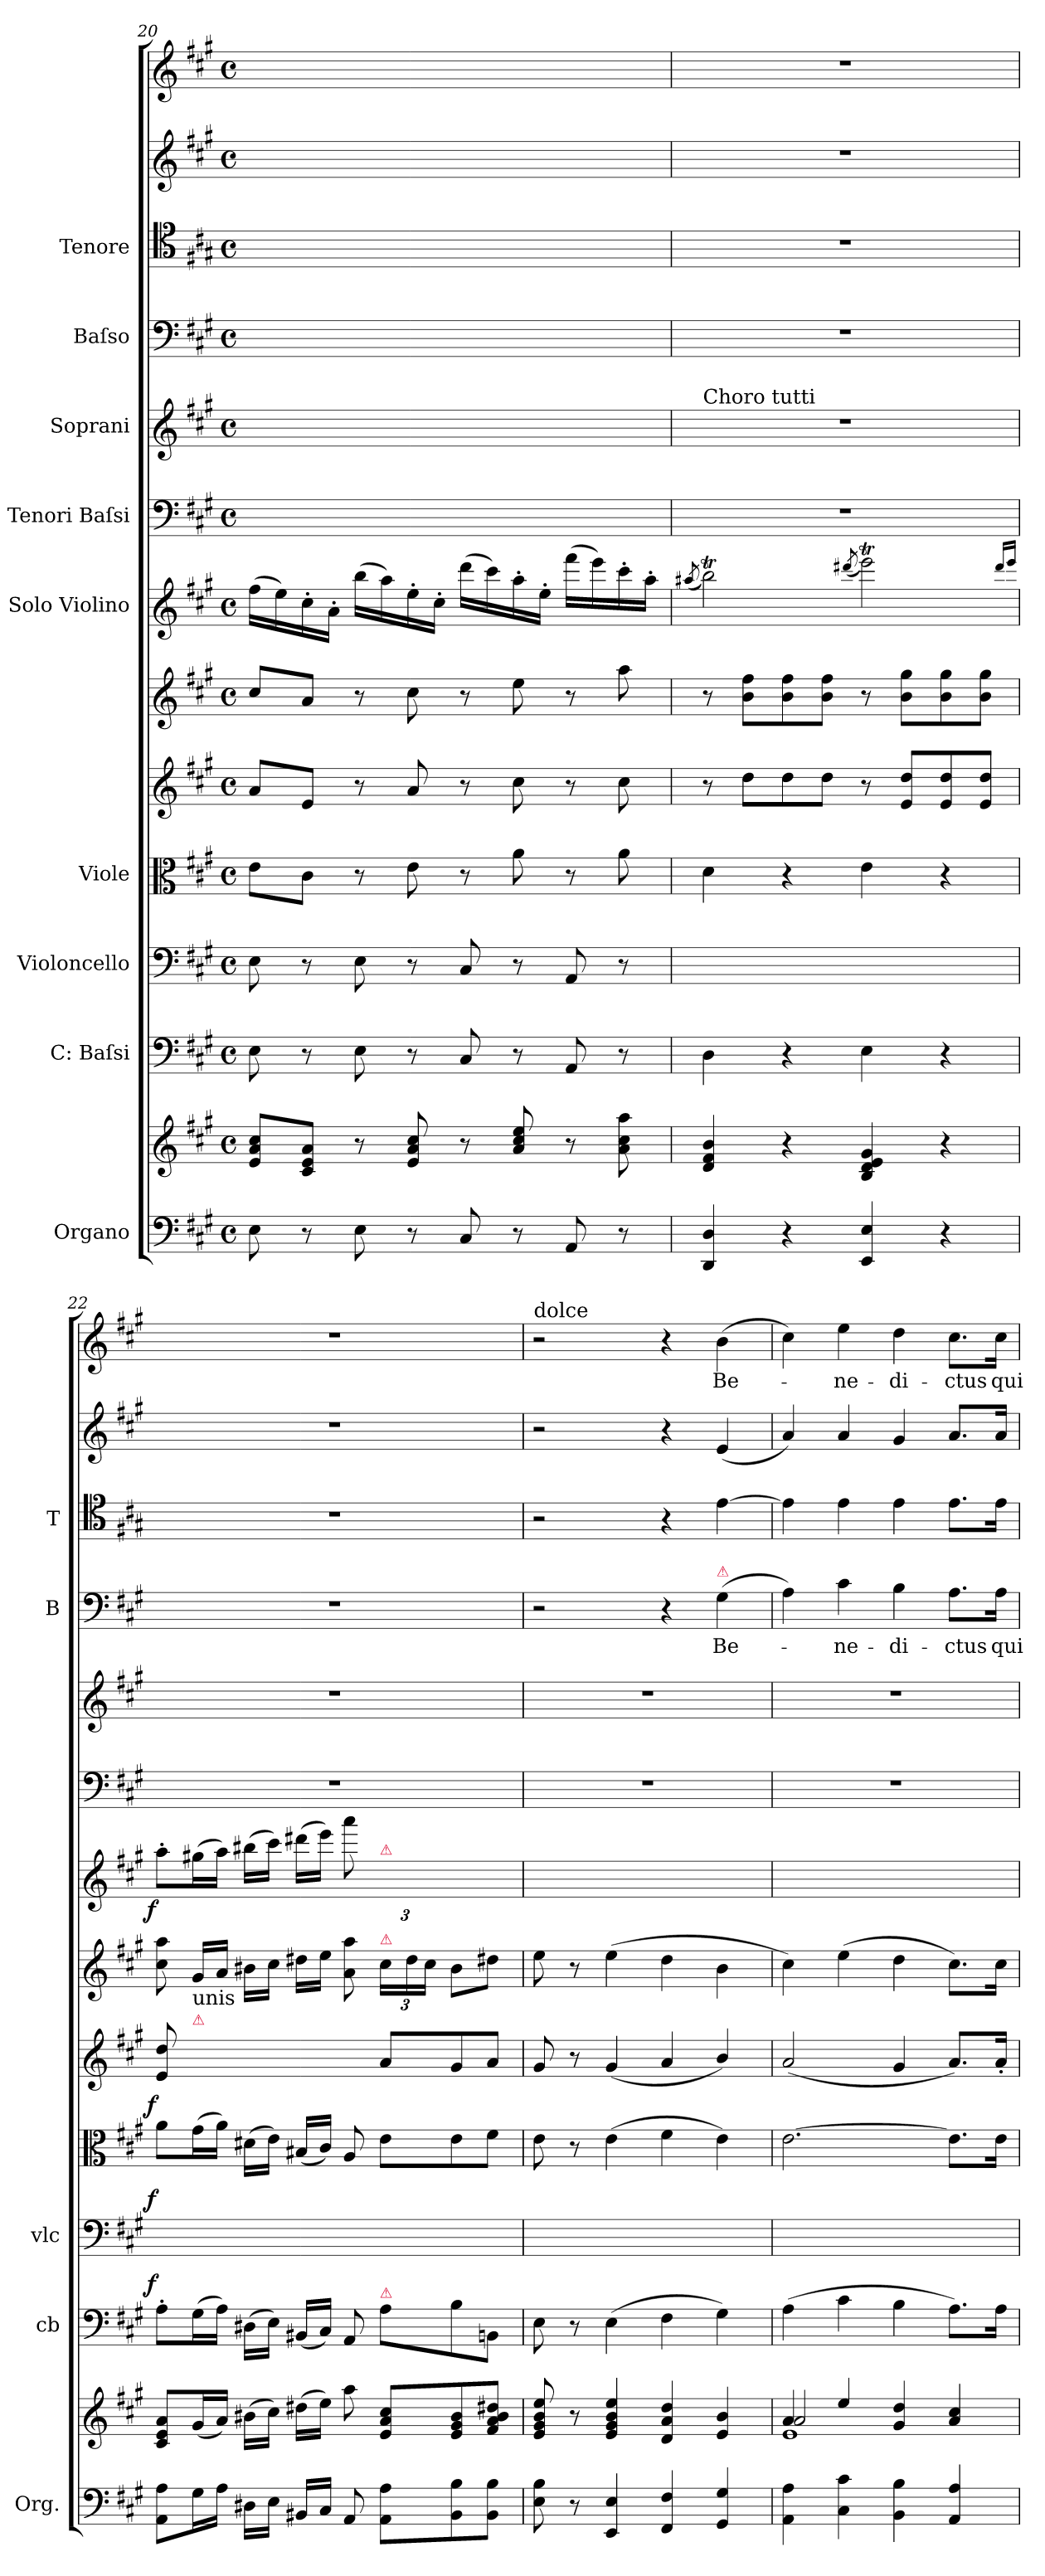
**kern	**kern	**kern	**dynam	**kern	**dynam	**kern	**dynam	**kern	**kern	**kern	**dynam	**kern	**kern	**kern	**text	**kern	**kern	**kern	**text
*part13	*part13	*part12	*part12	*part11	*part11	*part10	*part10	*part9	*part8	*part7	*part7	*part6	*part5	*part4	*part4	*part3	*part2	*part1	*part1
*staff14	*staff13	*staff12	*staff12	*staff11	*staff11	*staff10	*staff10	*staff9	*staff8	*staff7	*staff7	*staff6	*staff5	*staff4	*staff4	*staff3	*staff2	*staff1	*staff1
*I"Organo	*	*I"C: Baſsi	*	*I"Violoncello	*	*I"Viole	*	*	*	*I"Solo Violino	*	*I"Tenori Baſsi	*I"Soprani	*I"Baſso	*	*I"Tenore	*	*	*
*I'Org.	*	*I'cb	*	*I'vlc	*	*	*	*	*	*	*	*	*	*I'B	*	*I'T	*	*	*
*clefF4	*clefG2	*clefF4	*	*clefF4	*	*clefC3	*	*clefG2	*clefG2	*clefG2	*	*clefF4	*clefG2	*clefF4	*	*clefC4	*clefG2	*clefG2	*
*k[f#c#g#]	*k[f#c#g#]	*k[f#c#g#]	*	*k[f#c#g#]	*	*k[f#c#g#]	*	*k[f#c#g#]	*k[f#c#g#]	*k[f#c#g#]	*	*k[f#c#g#]	*k[f#c#g#]	*k[f#c#g#]	*	*k[f#c#g#]	*k[f#c#g#]	*k[f#c#g#]	*
*M4/4	*M4/4	*M4/4	*	*M4/4	*	*M4/4	*	*M4/4	*M4/4	*M4/4	*	*M4/4	*M4/4	*M4/4	*	*M4/4	*M4/4	*M4/4	*
*met(c)	*met(c)	*met(c)	*	*met(c)	*	*met(c)	*	*met(c)	*met(c)	*met(c)	*	*met(c)	*met(c)	*met(c)	*	*met(c)	*met(c)	*met(c)	*
=20	=20	=20	=20	=20	=20	=20	=20	=20	=20	=20	=20	=20	=20	=20	=20	=20	=20	=20	=20
8E\	8e/ 8a/ 8cc#/L	8E\	.	8E\	.	8e\L	.	8a/L	8cc#/L	(16ff#\LL	.	1ryy	1ryy	1ryy	.	1ryy	1ryy	1ryy	.
.	.	.	.	.	.	.	.	.	.	16ee\)	.	.	.	.	.	.	.	.	.
8r	8c#/ 8e/ 8a/J	8r	.	8r	.	8c#\J	.	8e/J	8a/J	16cc#'\	.	.	.	.	.	.	.	.	.
.	.	.	.	.	.	.	.	.	.	16a'\JJ	.	.	.	.	.	.	.	.	.
8E\	8r	8E\	.	8E\	.	8r	.	8r	8r	(16bb\LL	.	.	.	.	.	.	.	.	.
.	.	.	.	.	.	.	.	.	.	16aa\)	.	.	.	.	.	.	.	.	.
8r	8e/ 8a/ 8cc#/	8r	.	8r	.	8e\	.	8a/	8cc#\	16ee'\	.	.	.	.	.	.	.	.	.
.	.	.	.	.	.	.	.	.	.	16cc#'\JJ	.	.	.	.	.	.	.	.	.
8C#/	8r	8C#/	.	8C#/	.	8r	.	8r	8r	(16ddd\LL	.	.	.	.	.	.	.	.	.
.	.	.	.	.	.	.	.	.	.	16ccc#\)	.	.	.	.	.	.	.	.	.
8r	8a/ 8cc#/ 8ee/	8r	.	8r	.	8a\	.	8cc#\	8ee\	16aa'\	.	.	.	.	.	.	.	.	.
.	.	.	.	.	.	.	.	.	.	16ee'\JJ	.	.	.	.	.	.	.	.	.
8AA/	8r	8AA/	.	8AA/	.	8r	.	8r	8r	(16fff#\LL	.	.	.	.	.	.	.	.	.
.	.	.	.	.	.	.	.	.	.	16eee\)	.	.	.	.	.	.	.	.	.
8r	8a\ 8cc#\ 8aa\	8r	.	8r	.	8a\	.	8cc#\	8aa\	16ccc#'\	.	.	.	.	.	.	.	.	.
.	.	.	.	.	.	.	.	.	.	16aa'\JJ	.	.	.	.	.	.	.	.	.
=21	=21	=21	=21	=21	=21	=21	=21	=21	=21	=21	=21	=21	=21	=21	=21	=21	=21	=21	=21
.	.	.	.	.	.	.	.	.	.	(8qaa#X/	.	.	.	.	.	.	.	.	.
!	!	!	!	!	!	!	!	!	!	!	!	!	!LO:TX:a:t=Choro tutti	!	!	!	!	!	!
4DD/ 4D/	4d/ 4f#/ 4b/	4D\	.	4D\yy	.	4d\	.	8r	8r	2bbT\)	.	1r	1r	1r	.	1r	1r	1r	.
.	.	.	.	.	.	.	.	8dd\L	8b\ 8ff#\L	.	.	.	.	.	.	.	.	.	.
4r	4r	4r	.	4ryy	.	4r	.	8dd\	8b\ 8ff#\	.	.	.	.	.	.	.	.	.	.
.	.	.	.	.	.	.	.	8dd\J	8b\ 8ff#\J	.	.	.	.	.	.	.	.	.	.
.	.	.	.	.	.	.	.	.	.	(8qddd#X/	.	.	.	.	.	.	.	.	.
4EE/ 4E/	4B/ 4d/ 4e/ 4g#/	4E\	.	4E\yy	.	4e\	.	8r	8r	2eeeT\)	.	.	.	.	.	.	.	.	.
.	.	.	.	.	.	.	.	8e/ 8dd/L	8b\ 8gg#\L	.	.	.	.	.	.	.	.	.	.
4r	4r	4r	.	4ryy	.	4r	.	8e/ 8dd/	8b\ 8gg#\	.	.	.	.	.	.	.	.	.	.
.	.	.	.	.	.	.	.	8e/ 8dd/J	8b\ 8gg#\J	.	.	.	.	.	.	.	.	.	.
.	.	.	.	.	.	.	.	.	.	16qqddd#/LL	.	.	.	.	.	.	.	.	.
.	.	.	.	.	.	.	.	.	.	16qqeee/JJ	.	.	.	.	.	.	.	.	.
=22	=22	=22	=22	=22	=22	=22	=22	=22	=22	=22	=22	=22	=22	=22	=22	=22	=22	=22	=22
!	!	!	!LO:DY:a:rj	!	!LO:DY:a:rj	!	!LO:DY:a:rj	!	!	!	!LO:DY:rj	!	!	!	!	!	!	!	!
8AA\ 8A\L	8c#/ 8e/ 8a/L	8A'\L	f	8A\Lyy	f	8a\L	f	8e/ 8dd/	8cc#\ 8aa\	8aa'\L	f	1r	1r	1r	.	1r	1r	1r	.
!	!	!	!	!	!	!	!	!LO:TX:a:color=crimson:t=⚠	!	!	!	!	!	!	!	!	!	!	!
!	!	!	!	!	!	!	!	!LO:TX:a:t=unis	!	!	!	!	!	!	!	!	!	!	!
16G#\L	(16g#/L	(16G#\L	.	(16G#\Lyy	.	(16g#\L	.	16g#/LLyy	16g#/LL	(16gg#X\L	.	.	.	.	.	.	.	.	.
16A\JJ	16a/JJ)	16A\JJ)	.	16A\JJyy)	.	16a\JJ)	.	16a/JJyy	16a/JJ	16aa\JJ)	.	.	.	.	.	.	.	.	.
16D#X\LL	(16b#X\LL	(16D#X\LL	.	(16D#X\LLyy	.	(16d#X\LL	.	16b#X\LLyy	16b#X\LL	(16bb#X\LL	.	.	.	.	.	.	.	.	.
16E\JJ	16cc#\JJ)	16E\JJ)	.	16E\JJyy)	.	16e\JJ)	.	16cc#\JJyy	16cc#\JJ	16ccc#\JJ)	.	.	.	.	.	.	.	.	.
16BB#X/LL	(16dd#X\LL	(16BB#X/LL	.	(16BB#X/LLyy	.	(16B#X/LL	.	16dd#X\LLyy	16dd#X\LL	(16ddd#X\LL	.	.	.	.	.	.	.	.	.
16C#/JJ	16ee\JJ)	16C#/JJ)	.	16C#/JJyy)	.	16c#/JJ)	.	16ee\JJyy	16ee\JJ	16eee\JJ)	.	.	.	.	.	.	.	.	.
8AA/	8aa\	8AA/	.	8AA/yy	.	8A/	.	8ayy\ 8aayy\	8a\ 8aa\	8aaa\	.	.	.	.	.	.	.	.	.
!	!	!	!	!	!	!	!	!	!	!LO:TX:a:color=crimson:t=⚠	!	!	!	!	!	!	!	!	!
!	!	!	!	!	!	!	!	!	!LO:TX:a:color=crimson:t=⚠	!	!	!	!	!	!	!	!	!	!
!	!	!LO:TX:a:color=crimson:t=⚠	!	!	!	!	!	!	!	!	!	!	!	!	!	!	!	!	!
8AA\ 8A\L	8e/ 8a/ 8cc#/L	8A\L	.	8A\Lyy	.	8e\L	.	8a/L	24cc#\LL	24cc#\LLyy	.	.	.	.	.	.	.	.	.
.	.	.	.	.	.	.	.	.	24dd#\	24dd#X\yy	.	.	.	.	.	.	.	.	.
.	.	.	.	.	.	.	.	.	24cc#\JJ	24cc#\JJyy	.	.	.	.	.	.	.	.	.
8BB#\ 8B\	8e/ 8g#/ 8b#/	8B\	.	8B\yy	.	8e\	.	8g#/	8b#\L	8b#X\Lyy	.	.	.	.	.	.	.	.	.
8BB#\ 8B\J	8f#/ 8a/ 8b#/ 8dd#X/J	8BBn\J	.	8BBn\Jyy	.	8f#\J	.	8a/J	8dd#X\J	8dd#X\Jyy	.	.	.	.	.	.	.	.	.
=23	=23	=23	=23	=23	=23	=23	=23	=23	=23	=23	=23	=23	=23	=23	=23	=23	=23	=23	=23
!	!	!	!	!	!	!	!	!	!	!	!	!	!	!	!	!	!	!LO:TX:a:t=dolce	!
8E\ 8B\	8e/ 8g#/ 8b/ 8ee/	8E\	.	8E\yy	.	8e\	.	8g#/	8ee\	8ee\yy	.	1r	1r	2r	.	2r	2r	2r	.
8r	8r	8r	.	8ryy	.	8r	.	8r	8r	8ryy	.	.	.	.	.	.	.	.	.
4EE/ 4E/	4e/ 4g#/ 4b/ 4ee/	(4E\	.	(4E\yy	.	(4e\	.	(4g#/	(4ee\	(4ee\yy	.	.	.	.	.	.	.	.	.
4FF#/ 4F#/	4d/ 4a/ 4dd/	4F#\	.	4F#\yy	.	4f#\	.	4a/	4dd\	4dd\yy	.	.	.	4r	.	4r	4r	4r	.
!	!	!	!	!	!	!	!	!	!	!	!	!	!	!LO:TX:a:color=crimson:t=⚠	!	!	!	!	!
4GG#/ 4G#/	4e/ 4b/	4G#\)	.	4G#\yy)	.	4e\)	.	4b/)	4b\	4b\yy	.	.	.	(4G#\	Be-	[4e\	(4e/	(4b\	Be-
=24	=24	=24	=24	=24	=24	=24	=24	=24	=24	=24	=24	=24	=24	=24	=24	=24	=24	=24	=24
*	*^	*	*	*	*	*	*	*	*	*	*	*	*	*	*	*	*	*	*
*	*	*^	*	*	*	*	*	*	*	*	*	*	*	*	*	*	*	*	*	*
4AA\ 4A\	4a/	1e	2a/	(4A\	.	(4A\yy	.	[2.e\	.	(2a/	4cc#\)	4cc#\yy)	.	1r	1r	4A\)	.	4e\]	4a/)	4cc#\)	.
4C#\ 4c#\	4ee/	.	.	4c#\	.	4c#\yy	.	.	.	.	(4ee\	(4ee\yy	.	.	.	4c#\	-ne-	4e\	4a/	4ee\	-ne-
4BB\ 4B\	4g#/ 4dd/	.	2ryy	4B\	.	4B\yy	.	.	.	4g#/	4dd\	4dd\yy	.	.	.	4B\	-di-	4e\	4g#/	4dd\	-di-
4AA/ 4A/	4a/ 4cc#/	.	.	8.A\L)	.	8.A\Lyy)	.	8.e\L]	.	8.a/L)	8.cc#\L)	8.cc#\Lyy)	.	.	.	8.A\L	-ctus	8.e\L	8.a/L	8.cc#\L	-ctus
.	.	.	.	16A\Jk	.	16A\Jkyy	.	16e\Jk	.	16a'/Jk	16cc#\Jk	16cc#\Jkyy	.	.	.	16A\Jk	qui	16e\Jk	16a/Jk	16cc#\Jk	qui
*	*v	*v	*v	*	*	*	*	*	*	*	*	*	*	*	*	*	*	*	*	*	*
=	=	=	=	=	=	=	=	=	=	=	=	=	=	=	=	=	=	=	=
*-	*-	*-	*-	*-	*-	*-	*-	*-	*-	*-	*-	*-	*-	*-	*-	*-	*-	*-	*-
